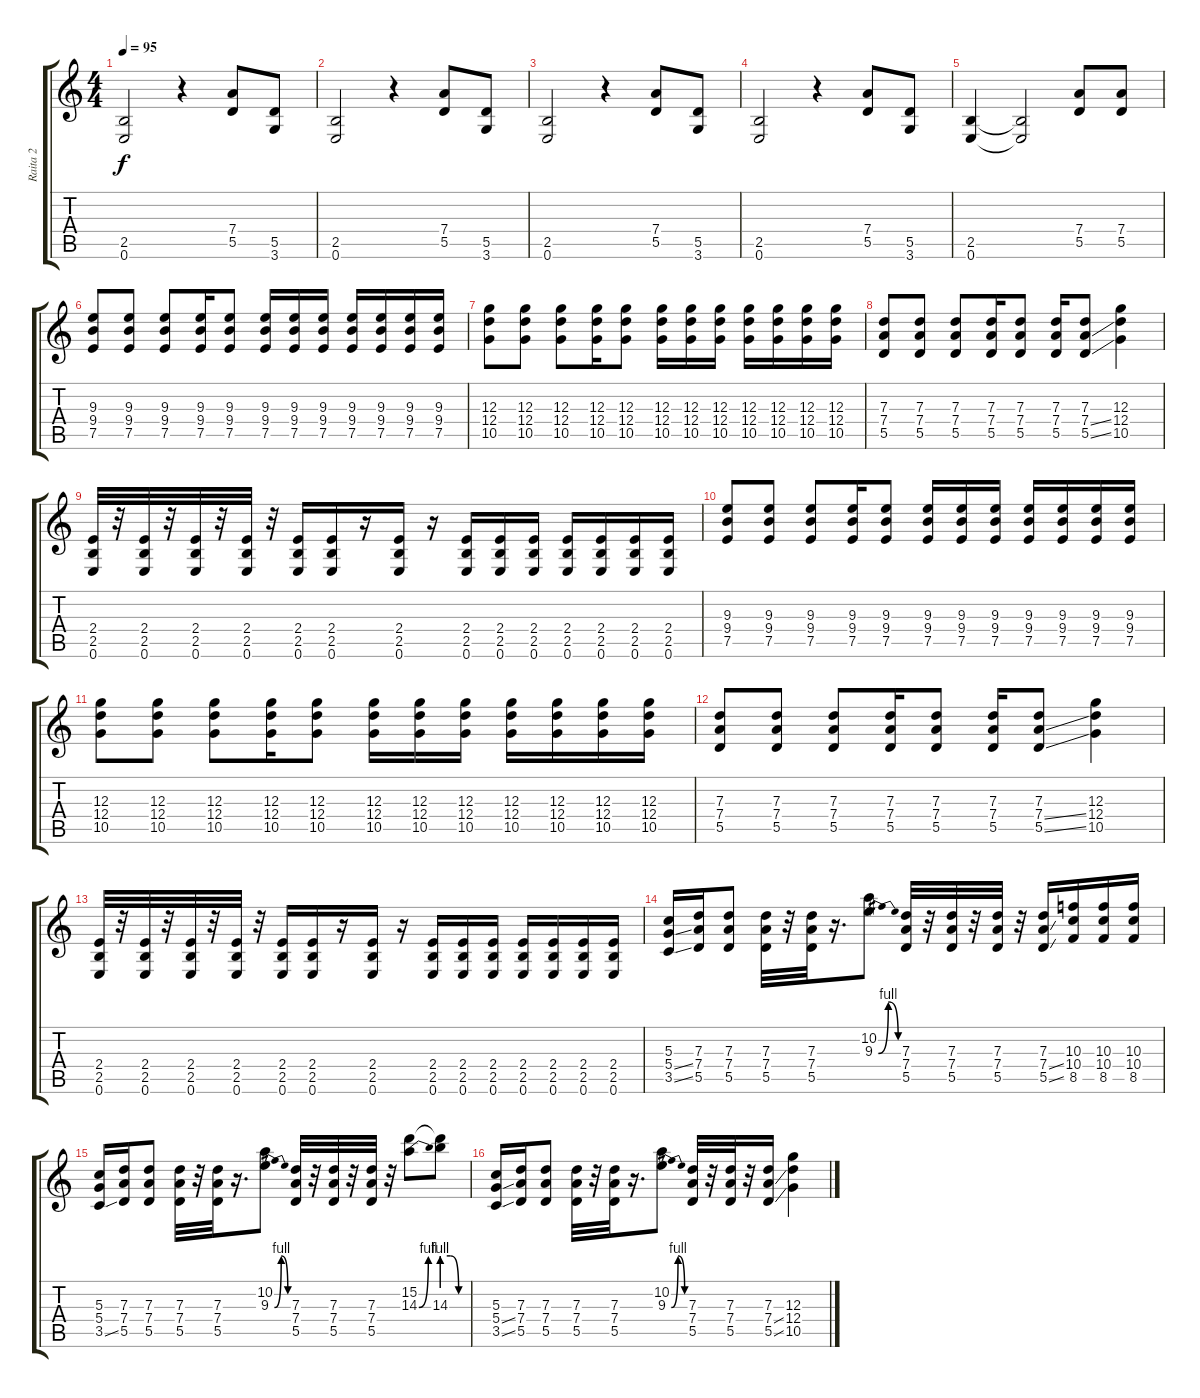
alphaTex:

\track ("Raita 2" "Raita 2") {instrument overdrivenguitar}
\staff {score tabs}
\tuning (E4 B3 G3 D3 A2 E2) {hide}
\ts (4 4)
\tempo 95
\clef g2
\ks c
(2.5 0.6).2{dy f} r.4 (7.4 5.5).8 (5.5 3.6).8 |
(2.5 0.6).2 r.4 (7.4 5.5).8 (5.5 3.6).8 |
(2.5 0.6).2 r.4 (7.4 5.5).8 (5.5 3.6).8 |
(2.5 0.6).2 r.4 (7.4 5.5).8 (5.5 3.6).8 |
(2.5 0.6).4 (2.5{t} 0.6{t}).2 (7.4 5.5).8 (7.4 5.5).8 |
(9.3 9.4 7.5).8 (9.3 9.4 7.5).8 (9.3 9.4 7.5).8 (9.3 9.4 7.5).16 (9.3 9.4 7.5).8 (9.3 9.4 7.5).16 (9.3 9.4 7.5).16 (9.3 9.4 7.5).16 (9.3 9.4 7.5).16 (9.3 9.4 7.5).16 (9.3 9.4 7.5).16 (9.3 9.4 7.5).16 |
(12.3 12.4 10.5).8 (12.3 12.4 10.5).8 (12.3 12.4 10.5).8 (12.3 12.4 10.5).16 (12.3 12.4 10.5).8 (12.3 12.4 10.5).16 (12.3 12.4 10.5).16 (12.3 12.4 10.5).16 (12.3 12.4 10.5).16 (12.3 12.4 10.5).16 (12.3 12.4 10.5).16 (12.3 12.4 10.5).16 |
(7.3 7.4 5.5).8 (7.3 7.4 5.5).8 (7.3 7.4 5.5).8 (7.3 7.4 5.5).16 (7.3 7.4 5.5).8 (7.3 7.4 5.5).16 (7.3 7.4{ss} 5.5{ss}).8 (12.3 12.4 10.5).4 |
(2.4 2.5 0.6).32 r.32 (2.4 2.5 0.6).32 r.32 (2.4 2.5 0.6).32 r.32 (2.4 2.5 0.6).32 r.32 (2.4 2.5 0.6).16 (2.4 2.5 0.6).16 r.16 (2.4 2.5 0.6).16 r.16 (2.4 2.5 0.6).16 (2.4 2.5 0.6).16 (2.4 2.5 0.6).16 (2.4 2.5 0.6).16 (2.4 2.5 0.6).16 (2.4 2.5 0.6).16 (2.4 2.5 0.6).16 |
(9.3 9.4 7.5).8 (9.3 9.4 7.5).8 (9.3 9.4 7.5).8 (9.3 9.4 7.5).16 (9.3 9.4 7.5).8 (9.3 9.4 7.5).16 (9.3 9.4 7.5).16 (9.3 9.4 7.5).16 (9.3 9.4 7.5).16 (9.3 9.4 7.5).16 (9.3 9.4 7.5).16 (9.3 9.4 7.5).16 |
(12.3 12.4 10.5).8 (12.3 12.4 10.5).8 (12.3 12.4 10.5).8 (12.3 12.4 10.5).16 (12.3 12.4 10.5).8 (12.3 12.4 10.5).16 (12.3 12.4 10.5).16 (12.3 12.4 10.5).16 (12.3 12.4 10.5).16 (12.3 12.4 10.5).16 (12.3 12.4 10.5).16 (12.3 12.4 10.5).16 |
(7.3 7.4 5.5).8 (7.3 7.4 5.5).8 (7.3 7.4 5.5).8 (7.3 7.4 5.5).16 (7.3 7.4 5.5).8 (7.3 7.4 5.5).16 (7.3 7.4{ss} 5.5{ss}).8 (12.3 12.4 10.5).4 |
(2.4 2.5 0.6).32 r.32 (2.4 2.5 0.6).32 r.32 (2.4 2.5 0.6).32 r.32 (2.4 2.5 0.6).32 r.32 (2.4 2.5 0.6).16 (2.4 2.5 0.6).16 r.16 (2.4 2.5 0.6).16 r.16 (2.4 2.5 0.6).16 (2.4 2.5 0.6).16 (2.4 2.5 0.6).16 (2.4 2.5 0.6).16 (2.4 2.5 0.6).16 (2.4 2.5 0.6).16 (2.4 2.5 0.6).16 |
(5.3 5.4{ss} 3.5{ss}).16 (7.3 7.4 5.5).16 (7.3 7.4 5.5).8 (7.3 7.4 5.5).32 r.32 (7.3 7.4 5.5).32 r.16{d} (10.2 9.3{be (bendrelease 0 0 30 4 30 4 60 0)}).8 (7.3 7.4 5.5).32 r.32 (7.3 7.4 5.5).32 r.32 (7.3 7.4 5.5).32 r.32 (7.3 7.4{ss} 5.5{ss}).16 (10.3 10.4 8.5).16 (10.3 10.4 8.5).16 (10.3 10.4 8.5).16 |
(5.3 5.4 3.5{ss}).16 (7.3 7.4 5.5).16 (7.3 7.4 5.5).8 (7.3 7.4 5.5).32 r.32 (7.3 7.4 5.5).32 r.16{d} (10.2 9.3{be (bendrelease 0 0 30 4 30 4 60 0)}).8 (7.3 7.4 5.5).32 r.32 (7.3 7.4 5.5).32 r.32 (7.3 7.4 5.5).32 r.32 (15.2 14.3{be (bend 0 0 60 4)}).8 (15.2{t} 14.3{be (custom 0 4 20 4 40 0 60 0)}).8 |
(5.3 5.4{ss} 3.5{ss}).16 (7.3 7.4 5.5).16 (7.3 7.4 5.5).8 (7.3 7.4 5.5).32 r.32 (7.3 7.4 5.5).32 r.16{d} (10.2 9.3{be (bendrelease 0 0 30 4 30 4 60 0)}).8 (7.3 7.4 5.5).32 r.32 (7.3 7.4 5.5).32 r.32 (7.3 7.4{ss} 5.5{ss}).16 (12.3 12.4 10.5).4
